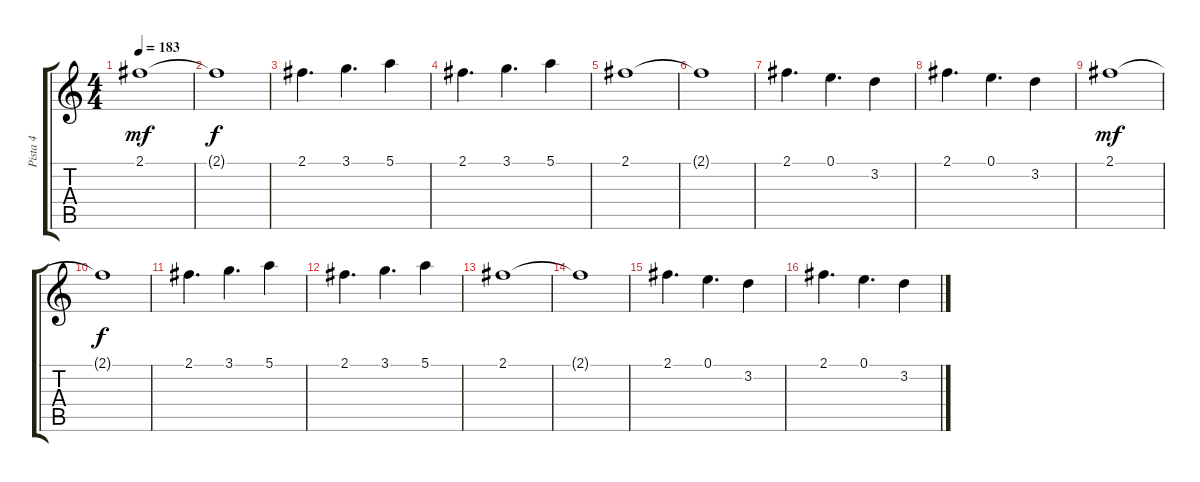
\track ("Pista 4" "Pista 4") {instrument electricguitarclean}
\staff {score tabs}
\tuning (E4 B3 G3 D3 A2 D2) {hide}
\ts (4 4)
\tempo 183
\clef g2
\ks c
2.1.1{dy mf instrument electricguitarjazz} |
2.1{t}.1{dy f} |
2.1.4{d} 3.1.4{d} 5.1.4 |
2.1.4{d} 3.1.4{d} 5.1.4 |
2.1.1 |
2.1{t}.1 |
2.1.4{d} 0.1.4{d} 3.2.4 |
2.1.4{d} 0.1.4{d} 3.2.4 |
2.1.1{dy mf instrument electricguitarjazz} |
2.1{t}.1{dy f} |
2.1.4{d} 3.1.4{d} 5.1.4 |
2.1.4{d} 3.1.4{d} 5.1.4 |
2.1.1 |
2.1{t}.1 |
2.1.4{d} 0.1.4{d} 3.2.4 |
2.1.4{d} 0.1.4{d} 3.2.4
